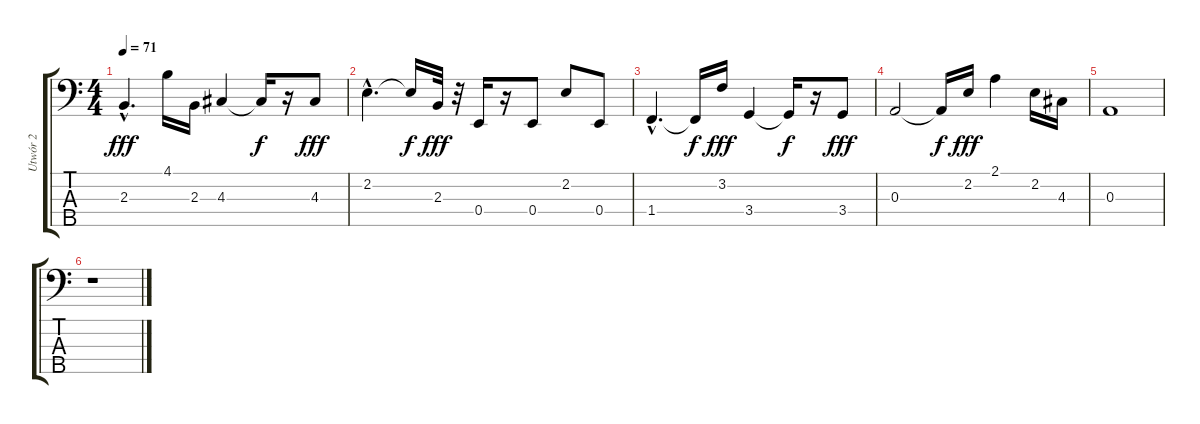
\track ("Utwór 2" "Utwór 2") {instrument fretlessbass}
\staff {score tabs}
\tuning (G2 D2 A1 E1 B0) {hide}
\ts (4 4)
\tempo 71
\clef f4
\ks c
2.3{hac}.4{d dy fff} 4.1.16 2.3.16 4.3.4 4.3{t}.16{dy f} r.16 4.3.8{dy fff} |
2.2{hac}.4{d} 2.2{t}.16{dy f} 2.3.32{dy fff} r.32 0.4.16 r.16 0.4.8 2.2.8 0.4.8 |
1.4{hac}.4{d} 1.4{t}.16{dy f} 3.2.16{dy fff} 3.4.4 3.4{t}.16{dy f} r.16 3.4.8{dy fff} |
0.3.2 0.3{t}.16{dy f} 2.2.16{dy fff} 2.1.4 2.2.16 4.3.16 |
0.3.1 |
r.1
